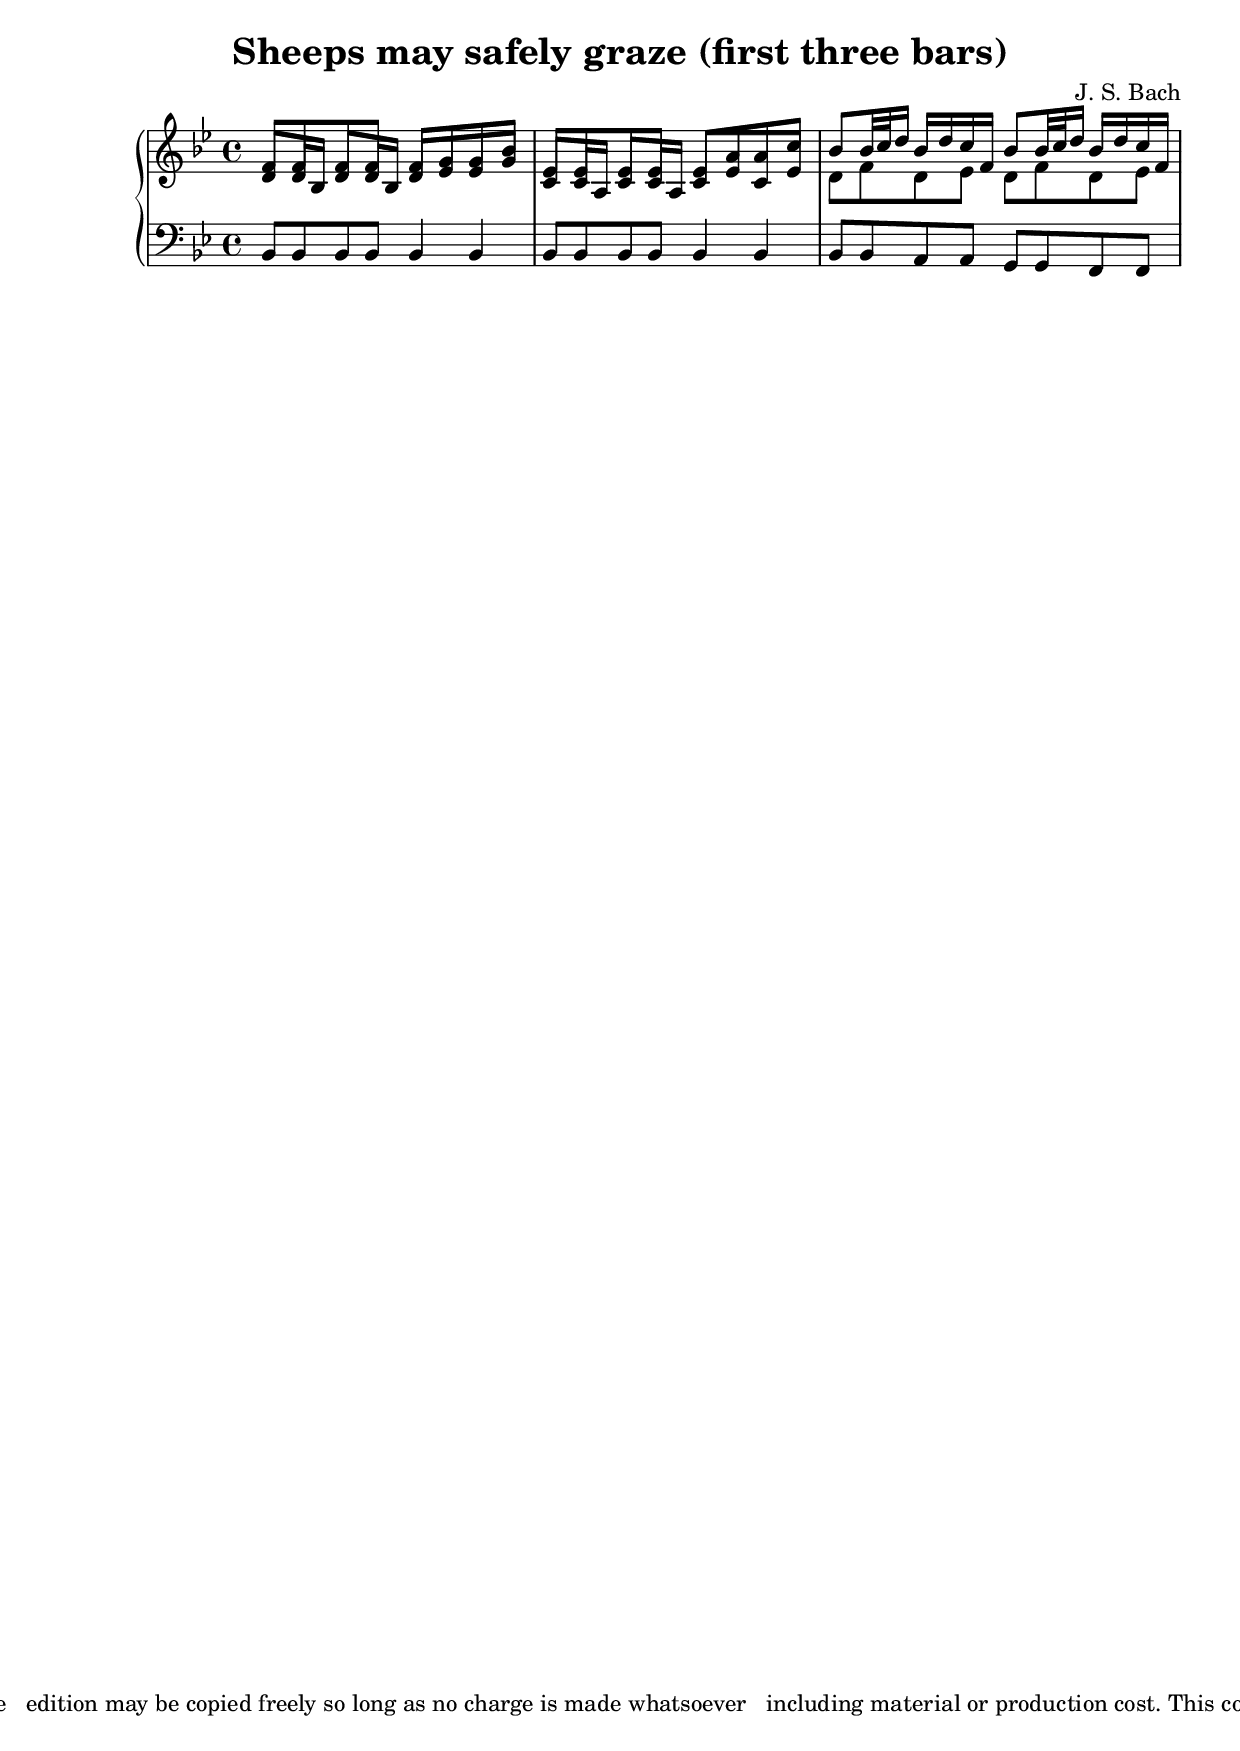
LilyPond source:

%\paper {
%  #(define dump-extents #t)
  
%  indent = 0\mm
%  linewidth = 160\mm - 2.0 * 0.4\in
%  raggedright = ##t
%}
\header {
  title = "Sheeps may safely graze (first three bars)"
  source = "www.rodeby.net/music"
  composer = "J. S. Bach"
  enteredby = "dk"
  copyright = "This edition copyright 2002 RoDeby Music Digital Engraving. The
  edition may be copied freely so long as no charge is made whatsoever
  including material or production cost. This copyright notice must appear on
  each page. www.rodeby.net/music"
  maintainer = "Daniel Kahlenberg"
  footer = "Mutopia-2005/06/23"
}

%\version "2.4.0"

\include "deutsch.ly"

global =  {
	\key b \major
	\time 4/4
	\bar "|."
}

  
i = \context Staff \relative c'{
	\set Staff.midiInstrument = "acoustic grand" %"fx 3 (crystal)"
	\context Voice = "i"
	\voiceOne
	%\setEasyHeads
  
	\stemUp f8 f16 b, f'8 f16 b,
    f'8 g g b
  | es,8 es16 a, es'8 es16 a, es'8 a a c
  | b8 b32 c32 d16 b16 d c f,
    b8 b32 c32 d16 b16 d c f,
}

ii = \context Staff \relative c'{
	\context Voice = "ii"
	\voiceTwo
	%\setEasyHeads

	\stemUp d8 d d d d8 es es g
  | c, c c c c es c es
  | \stemDown d f d es d f d es
}

iii = \context Staff \relative c{
	\set Staff.midiInstrument = "acoustic grand" %"electric bass (finger)"
	\context Voice = "iii"
	\voiceThree
	%\setEasyHeads
	
	\stemUp b8 b b b b4 b
  | b8 b b b b4 b
    b8 b a a g g f f
}


\score {
	    \context PianoStaff <<
		\context Staff = "treble" << 
		    \global 
		    \clef violin
		    \i
		    
		>>
		\context Staff = "treble" << 
		    \global 
		    \clef violin
		    \ii
		>>
		\context Staff = "bass" <<
		    \global
		    \clef bass
		    \iii
		>>
% TODO Set nicer beaming for all staves - how
		
% For Auftakt
%		#(override-auto-beam-setting '(end 1 8 * *)  1 4)
%		#(override-auto-beam-setting '(end 1 16 * *)  1 4)
	    >>
	    

	    \layout {

		\context {
			\PianoStaff
			   \accepts Dynamics
			   \override VerticalAlignment #'forced-distance = #14
		    %%\Score
		    %%\override SpacingSpanner #'spacing-increment = #3
		   
		}
		
	    }
	    \midi {
		 \context {
		   \PianoStaff
		   \accepts Dynamics
       % TODO ignored
       tempoWholesPerMinute = #(ly:make-moment 30 2) 
		 }
    % 60 Halbe pro Minute
	    }
}
